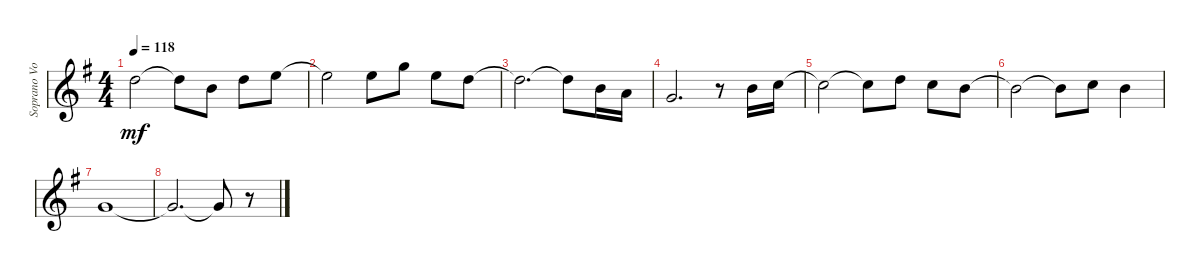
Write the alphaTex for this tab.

\track ("Soprano Voice" "Soprano Vo") {instrument voiceoohs}
\staff {score}
\tuning (E4 B3 G3 D3 A2 E2 B1) {hide}
\ts (4 4)
\tempo 118
\clef g2
\ks g
10.1.2{dy mf} 10.1{t}.8 7.1.8 10.1.8 12.1.8 |
12.1{t}.2 12.1.8 15.1.8 12.1.8 10.1.8 |
10.1{t}.2{d} 10.1{t}.8 7.1.16 5.1.16 |
3.1.2{d} r.8 7.1.16 8.1.16 |
8.1{t}.2 8.1{t}.8 10.1.8 8.1.8 7.1.8 |
7.1{t}.2 7.1{t}.8 8.1.8 7.1.4 |
3.1.1 |
3.1{t}.2{d} 3.1{t}.8 r.8
